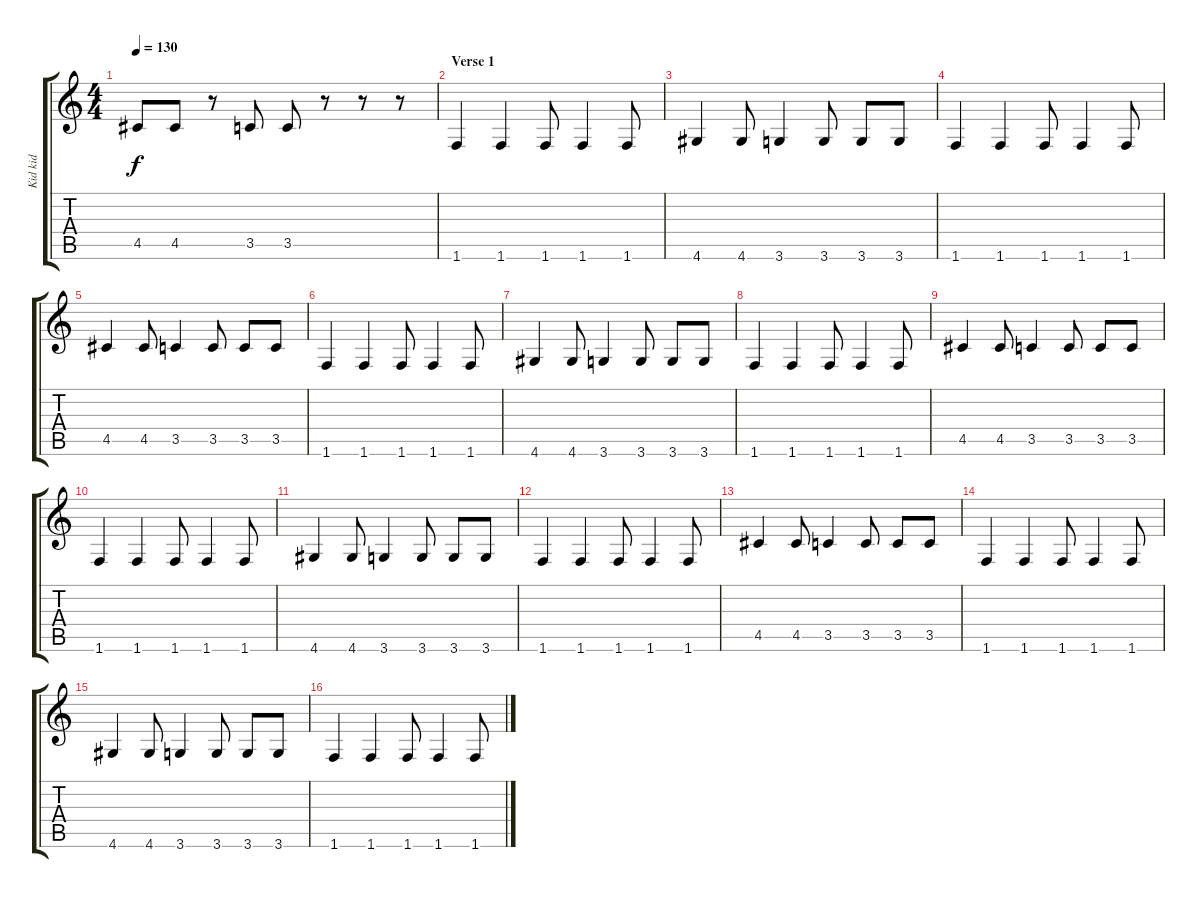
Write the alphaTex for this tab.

\track ("Kid kid" "Kid kid") {instrument electricbassfinger}
\staff {score tabs}
\tuning (E4 B3 G3 D3 A2 E2) {hide}
\ts (4 4)
\tempo 130
\clef g2
\ks c
4.5.8{dy f} 4.5.8 r.8 3.5.8 3.5.8 r.8 r.8 r.8 |
\section ("" "Verse 1")
1.6.4 1.6.4 1.6.8 1.6.4 1.6.8 |
4.6.4 4.6.8 3.6.4 3.6.8 3.6.8 3.6.8 |
1.6.4 1.6.4 1.6.8 1.6.4 1.6.8 |
4.5.4 4.5.8 3.5.4 3.5.8 3.5.8 3.5.8 |
1.6.4 1.6.4 1.6.8 1.6.4 1.6.8 |
4.6.4 4.6.8 3.6.4 3.6.8 3.6.8 3.6.8 |
1.6.4 1.6.4 1.6.8 1.6.4 1.6.8 |
4.5.4 4.5.8 3.5.4 3.5.8 3.5.8 3.5.8 |
1.6.4 1.6.4 1.6.8 1.6.4 1.6.8 |
4.6.4 4.6.8 3.6.4 3.6.8 3.6.8 3.6.8 |
1.6.4 1.6.4 1.6.8 1.6.4 1.6.8 |
4.5.4 4.5.8 3.5.4 3.5.8 3.5.8 3.5.8 |
1.6.4 1.6.4 1.6.8 1.6.4 1.6.8 |
4.6.4 4.6.8 3.6.4 3.6.8 3.6.8 3.6.8 |
1.6.4 1.6.4 1.6.8 1.6.4 1.6.8
